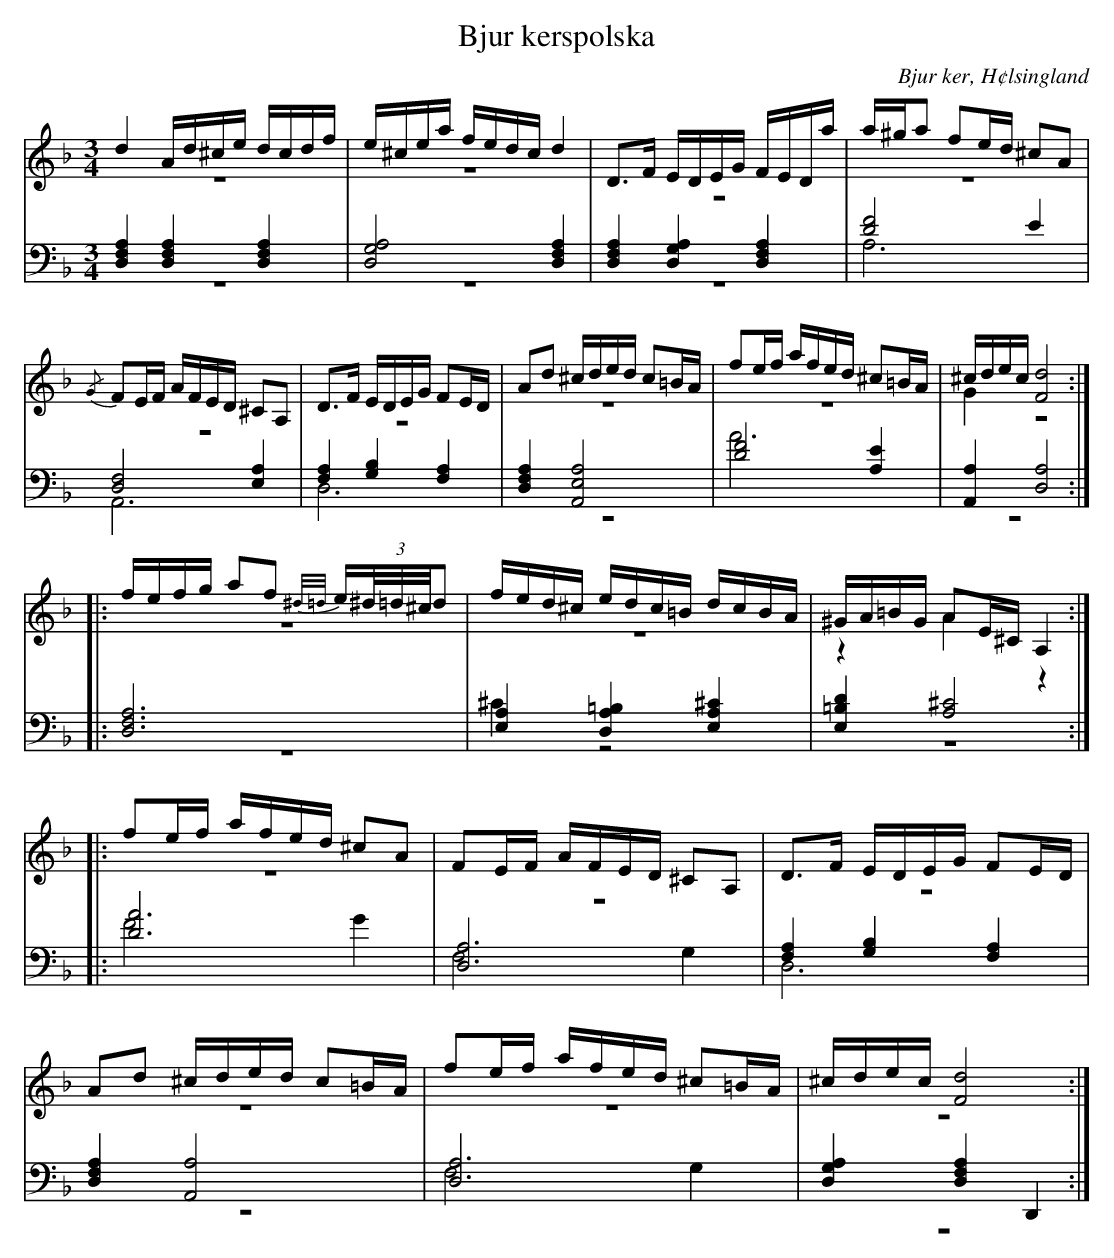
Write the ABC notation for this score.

X:1
T: Bjur kerspolska
O: Bjur ker, H¢lsingland
M: 3/4
L: 1/16
K: Dm
V:1
V:2 merge
V:3
V:4 merge
V:1
d4 Ad^ce dcdf |e^cea fedc d4|D2>F2 EDEG FEDa|a^ga2 f2ed ^c2A2|
{/G}F2EF AFED ^C2A,2|D2>F2 EDEG F2ED|A2d2 ^cded c2=BA|f2ef afed ^c2=BA|^cdec [F8d8]:|
|:fefg a2f2 {^d/=d/}e(3^d/=d/^c/d2 |fed^c edc=B dcBA|^GA=BG A2E^C A,4:|
|:f2ef afed ^c2A2|F2EF AFED ^C2A,2|D2>F2 EDEG F2ED|
A2d2 ^cded c2=BA|f2ef afed ^c2=BA|^cdec [F8d8]:|
V:2
z12|z12|z12|z12|
z12|z12|z12|z12|G4 z8:|
|:z12|z12|z4 A4 z4:|
|:z12|z12|z12|
z12|z12|z12:|
V:3 clef=bass
[D,4F,4A,4] [D,4F,4A,4] [D,4F,4A,4]|[D,8G,8A,8] [D,4F,4A,4]|[D,4F,4A,4] [D,4G,4A,4] [D,4F,4A,4]|[D8F8] E4|
[D,8F,8] [E,4A,4]|[F,4A,4] [G,4B,4] [F,4A,4]|[D,4F,4A,4] [A,,8E,8A,8]|[D8F8] [A,4E4]|[A,,4A,4] [D,8A,8]:|
|:[D,12F,12A,12]|[E,4A,4] [A,4=B,4D,4] [E,4A,4^C4]|[E,4=B,4D4] [A,8^C8]:|
|:[D12A12]|[D,12A,12]|[F,4A,4] [G,4B,4] [F,4A,4]|
[D,4F,4A,4] [A,,8A,8]|[D,12A,12]|[D,4G,4A,4] [D,4F,4A,4] D,,4:|
V:4 clef=bass
z12|z12|z12|A,12|
A,,12|D,12|z12|A12|z12:|
|:z12|^C4 z8|z12:|
|:F8 G4|F,8 G,4|D,12|
z12|F,8 G,4|z12:|
